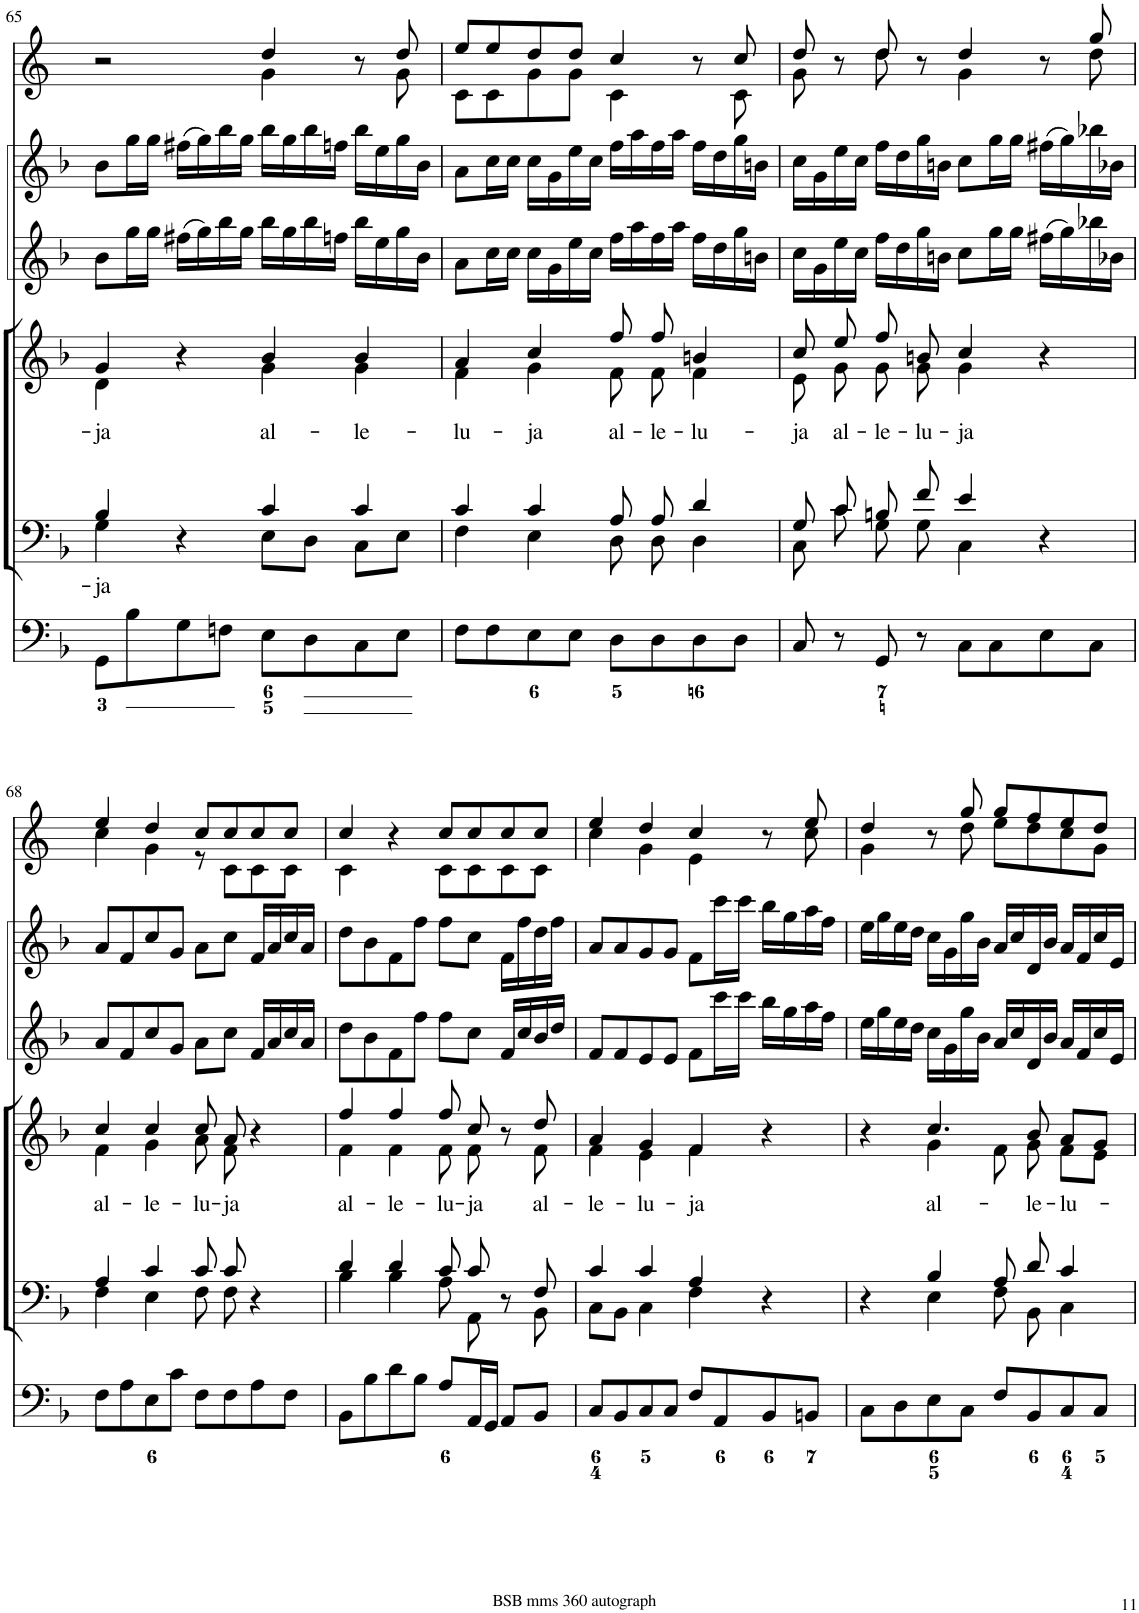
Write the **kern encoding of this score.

**kern	**kern	**text	**kern	**text	**kern	**kern	**kern
*part6	*part5	*part5	*part4	*part4	*part3	*part2	*part1
*staff6	*staff5	*staff5	*staff4	*staff4	*staff3	*staff2	*staff1
*I"Organ	*I"Voice	*	*I"Voice	*	*I"Violin	*I"Violini	*I"Corni in F
*	*	*	*	*	*I'Vln	*I'Vln	*
!!LO:PB:g=z
*clefF4	*clefF4	*	*clefG2	*	*clefG2	*clefG2	*clefG2
*	*	*	*	*	*	*	*Trd4c7
*k[b-]	*k[b-]	*	*k[b-]	*	*k[b-]	*k[b-]	*k[]
*M4/4	*M4/4	*	*M4/4	*	*M4/4	*M4/4	*M4/4
*met(c)	*met(c)	*	*met(c)	*	*met(c)	*met(c)	*met(c)
=65	=65	=65	=65	=65	=65	=65	=65
*	*^	*	*	*	*	*	*
!	!	!	!LO:LY:b	!	!LO:LY:b	!	!	!
*	*	*	*	*^	*	*	*	*^
8GG\L	4B-/	4G\	-ja	4g/	4d\	-ja	8b-\L	8b-\L	2r	2ryy
8B-\	.	.	.	.	.	.	16gg\L	16gg\L	.	.
.	.	.	.	.	.	.	16gg\JJ	16gg\JJ	.	.
8G\	4r	4ryy	.	4r	4ryy	.	(16ff#X\LL	(16ff#X\LL	.	.
.	.	.	.	.	.	.	16gg\)	16gg\)	.	.
8Fn\J	.	.	.	.	.	.	16bb-\	16bb-\	.	.
.	.	.	.	.	.	.	16gg\JJ	16gg\JJ	.	.
!	!	!	!	!	!	!LO:LY:b	!	!	!	!
8E\L	4c/	8E\L	.	4b-/	4g\	al-	16bb-\LL	16bb-\LL	4dd/	4g\
.	.	.	.	.	.	.	16gg\	16gg\	.	.
8D\	.	8D\J	.	.	.	.	16bb-\	16bb-\	.	.
.	.	.	.	.	.	.	16ffn\JJ	16ffn\JJ	.	.
!	!	!	!	!	!	!LO:LY:b	!	!	!	!
8C\	4c/	8C\L	.	4b-/	4g\	-le-	16bb-\LL	16bb-\LL	8r	8ryy
.	.	.	.	.	.	.	16ee\	16ee\	.	.
8E\J	.	8E\J	.	.	.	.	16gg\	16gg\	8dd/	8g\
.	.	.	.	.	.	.	16b-\JJ	16b-\JJ	.	.
=66	=66	=66	=66	=66	=66	=66	=66	=66	=66	=66
!	!	!	!	!	!	!LO:LY:b	!	!	!	!
8F\L	4c/	4F\	.	4a/	4f\	-lu-	8a\L	8a\L	8ee/L	8c\L
8F\	.	.	.	.	.	.	16cc\L	16cc\L	8ee/	8c\
.	.	.	.	.	.	.	16cc\JJ	16cc\JJ	.	.
!	!	!	!	!	!	!LO:LY:b	!	!	!	!
8E\	4c/	4E\	.	4cc/	4g\	-ja	16cc\LL	16cc\LL	8dd/	8g\
.	.	.	.	.	.	.	16g\	16g\	.	.
8E\J	.	.	.	.	.	.	16ee\	16ee\	8dd/J	8g\J
.	.	.	.	.	.	.	16cc\JJ	16cc\JJ	.	.
!	!	!	!	!	!	!LO:LY:b	!	!	!	!
8D\L	8A/	8D\	.	8ff/	8f\	al-	16ff\LL	16ff\LL	4cc/	4c\
.	.	.	.	.	.	.	16aa\	16aa\	.	.
!	!	!	!	!	!	!LO:LY:b	!	!	!	!
8D\	8A/	8D\	.	8ff/	8f\	-le-	16ff\	16ff\	.	.
.	.	.	.	.	.	.	16aa\JJ	16aa\JJ	.	.
!	!	!	!	!	!	!LO:LY:b	!	!	!	!
8D\	4d/	4D\	.	4bn/	4f\	-lu-	16ff\LL	16ff\LL	8r	8ryy
.	.	.	.	.	.	.	16dd\	16dd\	.	.
8D\J	.	.	.	.	.	.	16gg\	16gg\	8cc/	8c\
.	.	.	.	.	.	.	16bn\JJ	16bn\JJ	.	.
=67	=67	=67	=67	=67	=67	=67	=67	=67	=67	=67
!	!	!	!	!	!	!LO:LY:b	!	!	!	!
8C/	8G/	8C\	.	8cc/	8e\	-ja	16cc\LL	16cc\LL	8dd/	8g\
.	.	.	.	.	.	.	16g\	16g\	.	.
!	!	!	!	!	!	!LO:LY:b	!	!	!	!
8r	8c/	8c\	.	8ee/	8g\	al-	16ee\	16ee\	8r	8ryy
.	.	.	.	.	.	.	16cc\JJ	16cc\JJ	.	.
!	!	!	!	!	!	!LO:LY:b	!	!	!	!
8GG/	8Bn/	8G\	.	8ff/	8g\	-le-	16ff\LL	16ff\LL	8dd/	8dd\
.	.	.	.	.	.	.	16dd\	16dd\	.	.
!	!	!	!	!	!	!LO:LY:b	!	!	!	!
8r	8f/	8G\	.	8bn/	8g\	-lu-	16gg\	16gg\	8r	8ryy
.	.	.	.	.	.	.	16bn\JJ	16bn\JJ	.	.
!	!	!	!	!	!	!LO:LY:b	!	!	!	!
8C\L	4e/	4C\	.	4cc/	4g\	-ja	8cc\L	8cc\L	4dd/	4g\
8C\	.	.	.	.	.	.	16gg\L	16gg\L	.	.
.	.	.	.	.	.	.	16gg\JJ	16gg\JJ	.	.
8E\	4r	4ryy	.	4r	4ryy	.	(16ff#X\LL	(16ff#X\LL	8r	8ryy
.	.	.	.	.	.	.	16gg\)	16gg\)	.	.
8C\J	.	.	.	.	.	.	16bb-X\	16bb-X\	8gg/	8dd\
.	.	.	.	.	.	.	16b-X\JJ	16b-X\JJ	.	.
!!LO:LB:g=z	!!
=68	=68	=68	=68	=68	=68	=68	=68	=68	=68	=68
!	!	!	!	!	!	!LO:LY:b	!	!	!	!
8F\L	4A/	4F\	.	4cc/	4f\	al-	8a/L	8a/L	4ee/	4cc\
8A\	.	.	.	.	.	.	8f/	8f/	.	.
!	!	!	!	!	!	!LO:LY:b	!	!	!	!
8E\	4c/	4E\	.	4cc/	4g\	-le-	8cc/	8cc/	4dd/	4g\
8c\J	.	.	.	.	.	.	8g/J	8g/J	.	.
!	!	!	!	!	!	!LO:LY:b	!	!	!	!
8F\L	8c/	8F\	.	8cc/	8a\	-lu-	8a\L	8a\L	8cc/L	8r
!	!	!	!	!	!	!LO:LY:b	!	!	!	!
8F\	8c/	8F\	.	8a/	8f\	-ja	8cc\J	8cc\J	8cc/	8c\L
8A\	4r	4ryy	.	4r	4ryy	.	16f/LL	16f/LL	8cc/	8c\
.	.	.	.	.	.	.	16a/	16a/	.	.
8F\J	.	.	.	.	.	.	16cc/	16cc/	8cc/J	8c\J
.	.	.	.	.	.	.	16a/JJ	16a/JJ	.	.
=69	=69	=69	=69	=69	=69	=69	=69	=69	=69	=69
!	!	!	!	!	!	!LO:LY:b	!	!	!	!
8BB-\L	4d/	4B-\	.	4ff/	4f\	al-	8dd\L	8dd\L	4cc/	4c\
8B-\	.	.	.	.	.	.	8b-\	8b-\	.	.
!	!	!	!	!	!	!LO:LY:b	!	!	!	!
8d\	4d/	4B-\	.	4ff/	4f\	-le-	8f\	8f\	4r	4ryy
8B-\J	.	.	.	.	.	.	8ff\J	8ff\J	.	.
!	!	!	!	!	!	!LO:LY:b	!	!	!	!
8A/L	8c/	8A\	.	8ff/	8f\	-lu-	8ff\L	8ff\L	8cc/L	8c\L
!	!	!	!	!	!	!LO:LY:b	!	!	!	!
16AA/L	8c/	8AA\	.	8cc/	8f\	-ja	8cc\J	8cc\J	8cc/	8c\
16GG/JJ	.	.	.	.	.	.	.	.	.	.
8AA/L	8r	8ryy	.	8r	8ryy	.	16f/LL	16f\LL	8cc/	8c\
.	.	.	.	.	.	.	16cc/	16ff\	.	.
!	!	!	!	!	!	!LO:LY:b	!	!	!	!
8BB-/J	8F/	8BB-\	.	8dd/	8f\	al-	16b-/	16dd\	8cc/J	8c\J
.	.	.	.	.	.	.	16dd/JJ	16ff\JJ	.	.
=70	=70	=70	=70	=70	=70	=70	=70	=70	=70	=70
!	!	!	!	!	!	!LO:LY:b	!	!	!	!
8C/L	4c/	8C\L	.	4a/	4f\	-le-	8f/L	8a/L	4ee/	4cc\
8BB-/	.	8BB-\J	.	.	.	.	8f/	8a/	.	.
!	!	!	!	!	!	!LO:LY:b	!	!	!	!
8C/	4c/	4C\	.	4g/	4e\	-lu-	8e/	8g/	4dd/	4g\
8C/J	.	.	.	.	.	.	8e/J	8g/J	.	.
!	!	!	!	!	!	!LO:LY:b	!	!	!	!
8F/L	4A/	4F\	.	4f/	4f\	-ja	8f\L	8f\L	4cc/	4e\
8AA/	.	.	.	.	.	.	16ccc\L	16ccc\L	.	.
.	.	.	.	.	.	.	16ccc\JJ	16ccc\JJ	.	.
8BB-/	4r	4ryy	.	4r	4ryy	.	16bb-\LL	16bb-\LL	8r	8ryy
.	.	.	.	.	.	.	16gg\	16gg\	.	.
8BBn/J	.	.	.	.	.	.	16aa\	16aa\	8ee/	8cc\
.	.	.	.	.	.	.	16ff\JJ	16ff\JJ	.	.
=71	=71	=71	=71	=71	=71	=71	=71	=71	=71	=71
8C\L	4r	4ryy	.	4r	4ryy	.	16ee\LL	16ee\LL	4dd/	4g\
.	.	.	.	.	.	.	16gg\	16gg\	.	.
8D\	.	.	.	.	.	.	16ee\	16ee\	.	.
.	.	.	.	.	.	.	16dd\JJ	16dd\JJ	.	.
!	!	!	!	!	!	!LO:LY:b	!	!	!	!
8E\	4B-/	4E\	.	4.cc/	4g\	al-	16cc\LL	16cc\LL	8r	8ryy
.	.	.	.	.	.	.	16g\	16g\	.	.
8C\J	.	.	.	.	.	.	16gg\	16gg\	8gg/	8dd\
.	.	.	.	.	.	.	16b-\JJ	16b-\JJ	.	.
8F/L	8A/	8F\	.	.	8f\	.	16a/LL	16a/LL	8gg/L	8ee\L
.	.	.	.	.	.	.	16cc/	16cc/	.	.
!	!	!	!	!	!	!LO:LY:b	!	!	!	!
8BB-/	8d/	8BB-\	.	8b-/	8g\	-le-	16d/	16d/	8ff/	8dd\
.	.	.	.	.	.	.	16b-/JJ	16b-/JJ	.	.
!	!	!	!	!	!	!LO:LY:b	!	!	!	!
8C/	4c/	4C\	.	8a/L	8f\L	-lu-	16a/LL	16a/LL	8ee/	8cc\
.	.	.	.	.	.	.	16f/	16f/	.	.
8C/J	.	.	.	8g/J	8e\J	.	16cc/	16cc/	8dd/J	8g\J
.	.	.	.	.	.	.	16e/JJ	16e/JJ	.	.
*	*v	*v	*	*	*	*	*	*	*v	*v
*	*	*	*v	*v	*	*	*	*
=	=	=	=	=	=	=	=
*-	*-	*-	*-	*-	*-	*-	*-
